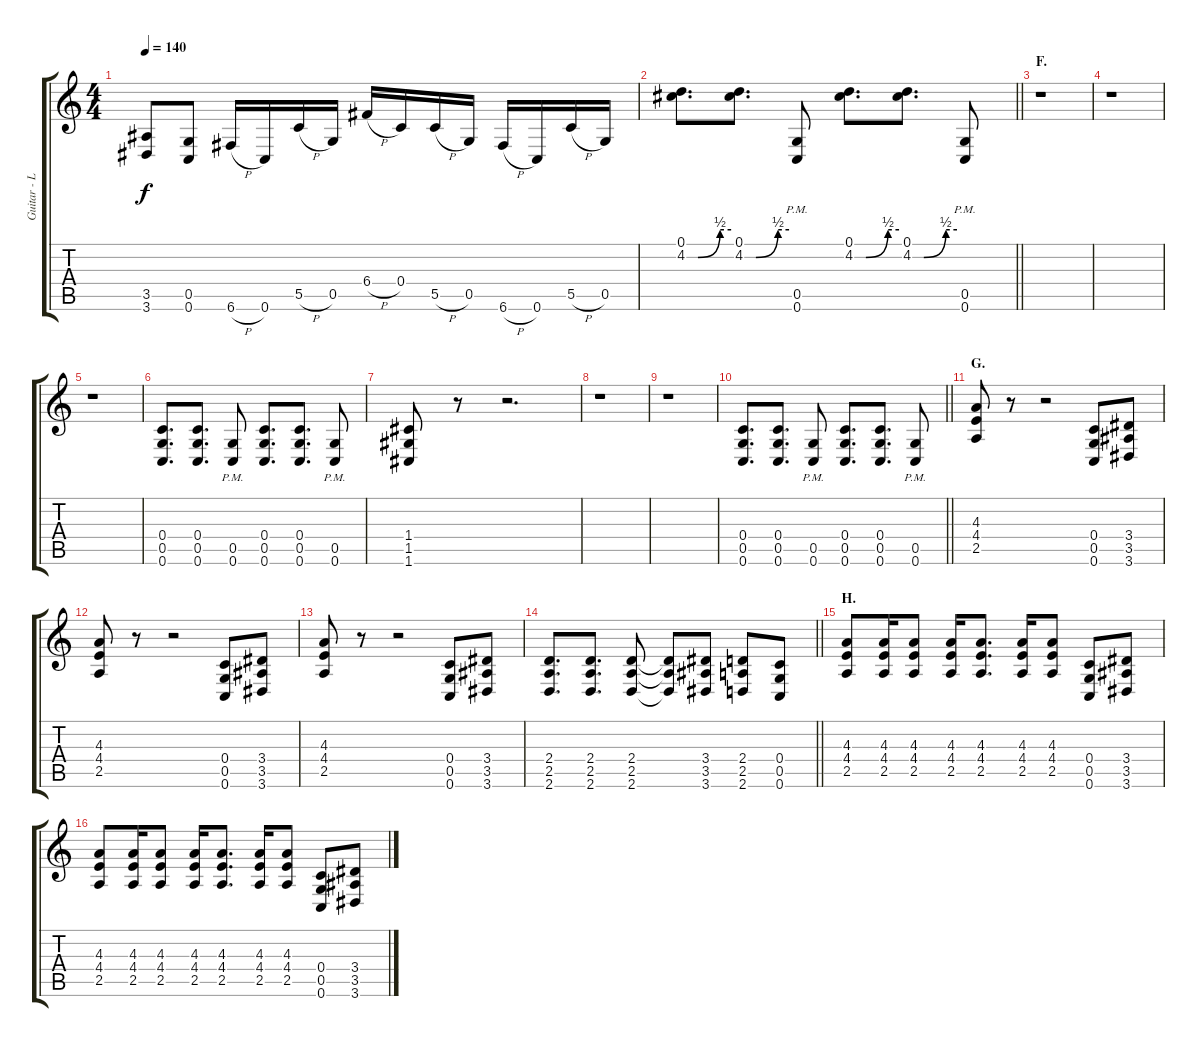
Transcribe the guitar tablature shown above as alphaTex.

\track ("Guitar - Left" "Guitar - L") {instrument distortionguitar}
\staff {score tabs}
\tuning (D4 A3 F3 C3 G2 C2) {hide}
\ts (4 4)
\tempo 140
\clef g2
\ks c
(3.5 3.6).8{dy f} (0.5 0.6).8 6.6{h}.16 0.6.16 5.5{h}.16 0.5.16 6.4{h}.16 0.4.16 5.5{h}.16 0.5.16 6.6{h}.16 0.6.16 5.5{h}.16 0.5.16 |
\barLineRight lightlight
(0.1 4.2{be (custom 0 0 15 0 45 2 60 2)}).8{d} (0.1 4.2{be (custom 0 0 15 0 45 2 60 2)}).8{d} (0.5{pm} 0.6{pm}).8 (0.1 4.2{be (custom 0 0 15 0 45 2 60 2)}).8{d} (0.1 4.2{be (custom 0 0 15 0 45 2 60 2)}).8{d} (0.5{pm} 0.6{pm}).8 |
\section ("" "F.")
r.1 |
r.1 |
r.1 |
(0.4 0.5 0.6).8{d} (0.4 0.5 0.6).8{d} (0.5{pm} 0.6{pm}).8 (0.4 0.5 0.6).8{d} (0.4 0.5 0.6).8{d} (0.5{pm} 0.6{pm}).8 |
(1.4 1.5 1.6).8 r.8 r.2{d} |
r.1 |
r.1 |
\barLineRight lightlight
(0.4 0.5 0.6).8{d} (0.4 0.5 0.6).8{d} (0.5{pm} 0.6{pm}).8 (0.4 0.5 0.6).8{d} (0.4 0.5 0.6).8{d} (0.5{pm} 0.6{pm}).8 |
\section ("" "G.")
(4.3 4.4 2.5).8 r.8 r.2 (0.4 0.5 0.6).8 (3.4 3.5 3.6).8 |
(4.3 4.4 2.5).8 r.8 r.2 (0.4 0.5 0.6).8 (3.4 3.5 3.6).8 |
(4.3 4.4 2.5).8 r.8 r.2 (0.4 0.5 0.6).8 (3.4 3.5 3.6).8 |
\barLineRight lightlight
(2.4 2.5 2.6).8{d} (2.4 2.5 2.6).8{d} (2.4 2.5 2.6).8 (2.4{t} 2.5{t} 2.6{t}).8 (3.4 3.5 3.6).8 (2.4 2.5 2.6).8 (0.4 0.5 0.6).8 |
\section ("" "H.")
(4.3 4.4 2.5).8 (4.3 4.4 2.5).16 (4.3 4.4 2.5).8 (4.3 4.4 2.5).16 (4.3 4.4 2.5).8{d} (4.3 4.4 2.5).16 (4.3 4.4 2.5).8 (0.4 0.5 0.6).8 (3.4 3.5 3.6).8 |
(4.3 4.4 2.5).8 (4.3 4.4 2.5).16 (4.3 4.4 2.5).8 (4.3 4.4 2.5).16 (4.3 4.4 2.5).8{d} (4.3 4.4 2.5).16 (4.3 4.4 2.5).8 (0.4 0.5 0.6).8 (3.4 3.5 3.6).8
